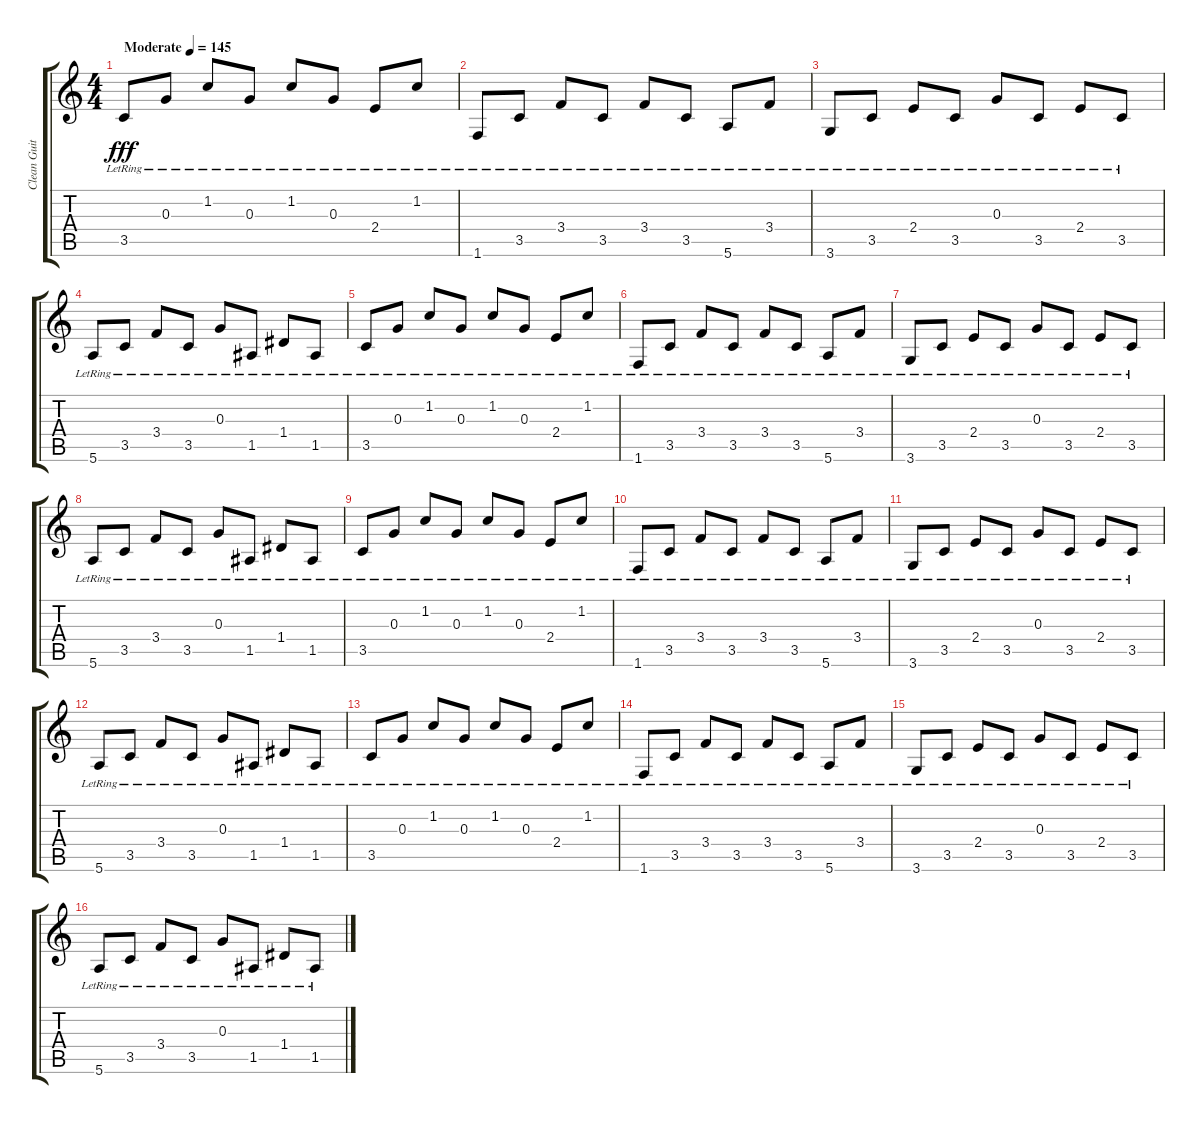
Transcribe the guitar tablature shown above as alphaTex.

\track ("Clean Guitar" "Clean Guit") {instrument electricguitarclean}
\staff {score tabs}
\tuning (E4 B3 G3 D3 A2 E2) {hide}
\ts (4 4)
\tempo (145 "Moderate")
\clef g2
\ks c
3.5{lr}.8{dy fff instrument electricguitarclean} 0.3{lr}.8 1.2{lr}.8 0.3{lr}.8 1.2{lr}.8 0.3{lr}.8 2.4{lr}.8 1.2{lr}.8 |
1.6{lr}.8 3.5{lr}.8 3.4{lr}.8 3.5{lr}.8 3.4{lr}.8 3.5{lr}.8 5.6{lr}.8 3.4{lr}.8 |
3.6{lr}.8 3.5{lr}.8 2.4{lr}.8 3.5{lr}.8 0.3{lr}.8 3.5{lr}.8 2.4{lr}.8 3.5{lr}.8 |
5.6{lr}.8 3.5{lr}.8 3.4{lr}.8 3.5{lr}.8 0.3{lr}.8 1.5{lr}.8 1.4{lr}.8 1.5{lr}.8 |
3.5{lr}.8 0.3{lr}.8 1.2{lr}.8 0.3{lr}.8 1.2{lr}.8 0.3{lr}.8 2.4{lr}.8 1.2{lr}.8 |
1.6{lr}.8 3.5{lr}.8 3.4{lr}.8 3.5{lr}.8 3.4{lr}.8 3.5{lr}.8 5.6{lr}.8 3.4{lr}.8 |
3.6{lr}.8 3.5{lr}.8 2.4{lr}.8 3.5{lr}.8 0.3{lr}.8 3.5{lr}.8 2.4{lr}.8 3.5{lr}.8 |
5.6{lr}.8 3.5{lr}.8 3.4{lr}.8 3.5{lr}.8 0.3{lr}.8 1.5{lr}.8 1.4{lr}.8 1.5{lr}.8 |
3.5{lr}.8 0.3{lr}.8 1.2{lr}.8 0.3{lr}.8 1.2{lr}.8 0.3{lr}.8 2.4{lr}.8 1.2{lr}.8 |
1.6{lr}.8 3.5{lr}.8 3.4{lr}.8 3.5{lr}.8 3.4{lr}.8 3.5{lr}.8 5.6{lr}.8 3.4{lr}.8 |
3.6{lr}.8 3.5{lr}.8 2.4{lr}.8 3.5{lr}.8 0.3{lr}.8 3.5{lr}.8 2.4{lr}.8 3.5{lr}.8 |
5.6{lr}.8 3.5{lr}.8 3.4{lr}.8 3.5{lr}.8 0.3{lr}.8 1.5{lr}.8 1.4{lr}.8 1.5{lr}.8 |
3.5{lr}.8 0.3{lr}.8 1.2{lr}.8 0.3{lr}.8 1.2{lr}.8 0.3{lr}.8 2.4{lr}.8 1.2{lr}.8 |
1.6{lr}.8 3.5{lr}.8 3.4{lr}.8 3.5{lr}.8 3.4{lr}.8 3.5{lr}.8 5.6{lr}.8 3.4{lr}.8 |
3.6{lr}.8 3.5{lr}.8 2.4{lr}.8 3.5{lr}.8 0.3{lr}.8 3.5{lr}.8 2.4{lr}.8 3.5{lr}.8 |
5.6{lr}.8 3.5{lr}.8 3.4{lr}.8 3.5{lr}.8 0.3{lr}.8 1.5{lr}.8 1.4{lr}.8 1.5{lr}.8
